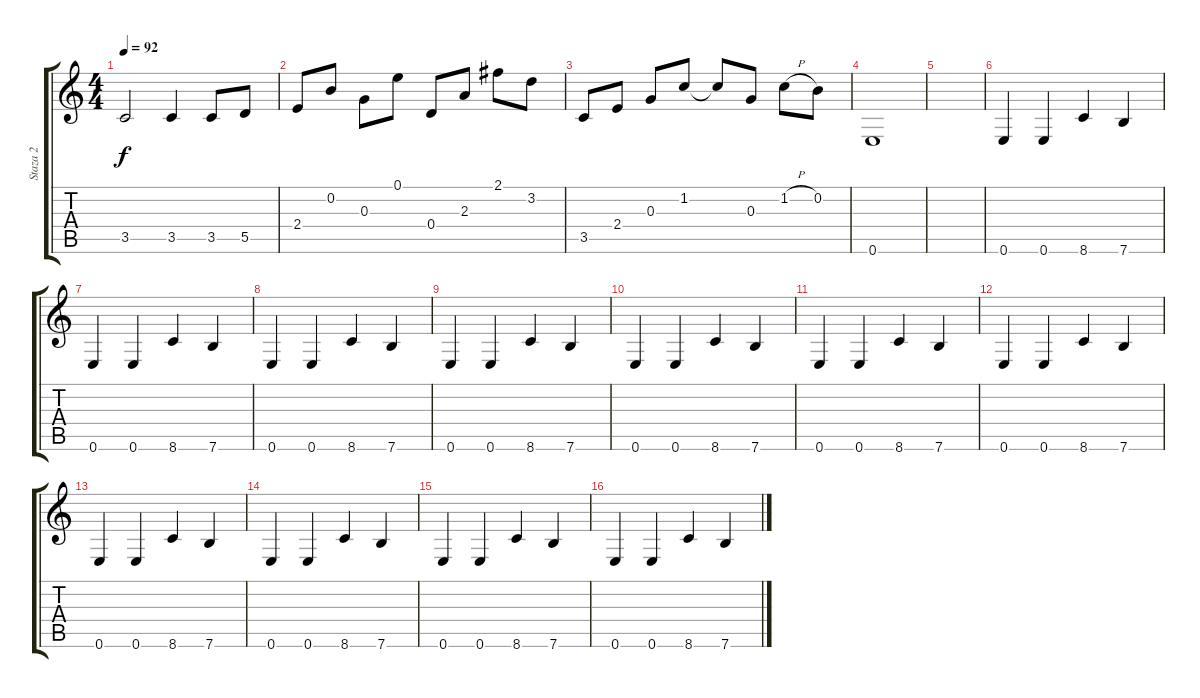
\track ("Staza 2" "Staza 2") {instrument electricbassfinger}
\staff {score tabs}
\tuning (E4 B3 G3 D3 A2 E2) {hide}
\ts (4 4)
\tempo 92
\clef g2
\ks c
3.5.2{dy f} 3.5.4 3.5.8 5.5.8 |
2.4.8 0.2.8 0.3.8 0.1.8 0.4.8 2.3.8 2.1.8 3.2.8 |
3.5.8 2.4.8 0.3.8 1.2.8 1.2{t}.8 0.3.8 1.2{h}.8 0.2.8 |
0.6.1 |
|
0.6.4 0.6.4 8.6.4 7.6.4 |
0.6.4 0.6.4 8.6.4 7.6.4 |
0.6.4 0.6.4 8.6.4 7.6.4 |
0.6.4 0.6.4 8.6.4 7.6.4 |
0.6.4 0.6.4 8.6.4 7.6.4 |
0.6.4 0.6.4 8.6.4 7.6.4 |
0.6.4 0.6.4 8.6.4 7.6.4 |
0.6.4 0.6.4 8.6.4 7.6.4 |
0.6.4 0.6.4 8.6.4 7.6.4 |
0.6.4 0.6.4 8.6.4 7.6.4 |
0.6.4 0.6.4 8.6.4 7.6.4
